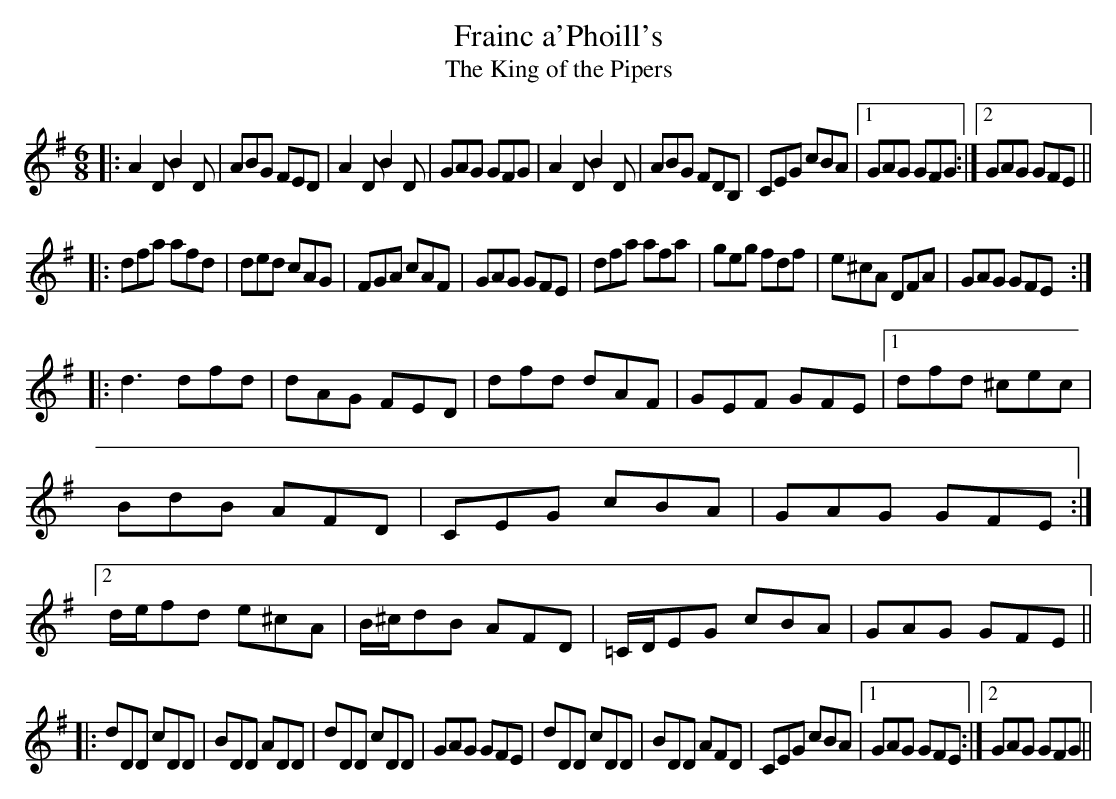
X:1
T:Frainc a'Phoill's
T:King of the Pipers, The
M:6/8
K:Dmix
|:A2D B2D|ABG FED|A2D B2D|GAG GFG|A2D B2D|ABG FDB,|CEG cBA|1 GAG GFG:|2 GAG GFE||
|:dfa afd|ded cAG|FGA cAF|GAG GFE|dfa afa|geg fdf|e^cA DFA|GAG GFE:|
|:d3 dfd|dAG FED|dfd dAF|GEF GFE|1 dfd ^cec|BdB AFD|CEG cBA|GAG GFE:|2 d/e/fd e^cA|B/^c/dB AFD|=C/D/EG cBA|GAG GFE||
|:dDD cDD|BDD ADD|dDD cDD|GAG GFE|dDD cDD|BDD AFD|CEG cBA|1 GAG GFE:|2 GAG GFG||
